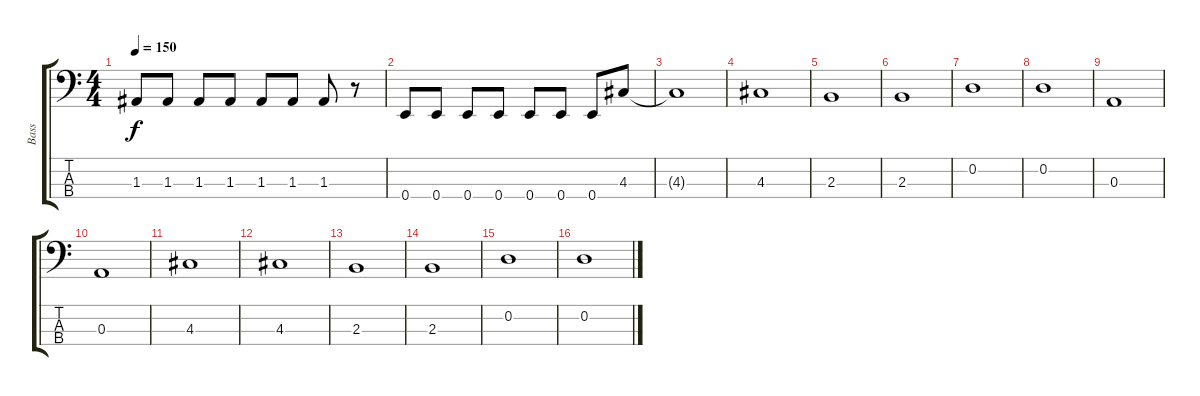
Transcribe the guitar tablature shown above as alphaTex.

\track ("Bass" "Bass") {instrument electricbassfinger}
\staff {score tabs}
\tuning (G2 D2 A1 E1) {hide}
\ts (4 4)
\tempo 150
\clef f4
\ks c
1.3.8{dy f} 1.3.8 1.3.8 1.3.8 1.3.8 1.3.8 1.3.8 r.8 |
0.4.8 0.4.8 0.4.8 0.4.8 0.4.8 0.4.8 0.4.8 4.3.8 |
4.3{t}.1 |
4.3.1 |
2.3.1 |
2.3.1 |
0.2.1 |
0.2.1 |
0.3.1 |
0.3.1 |
4.3.1 |
4.3.1 |
2.3.1 |
2.3.1 |
0.2.1 |
0.2.1
